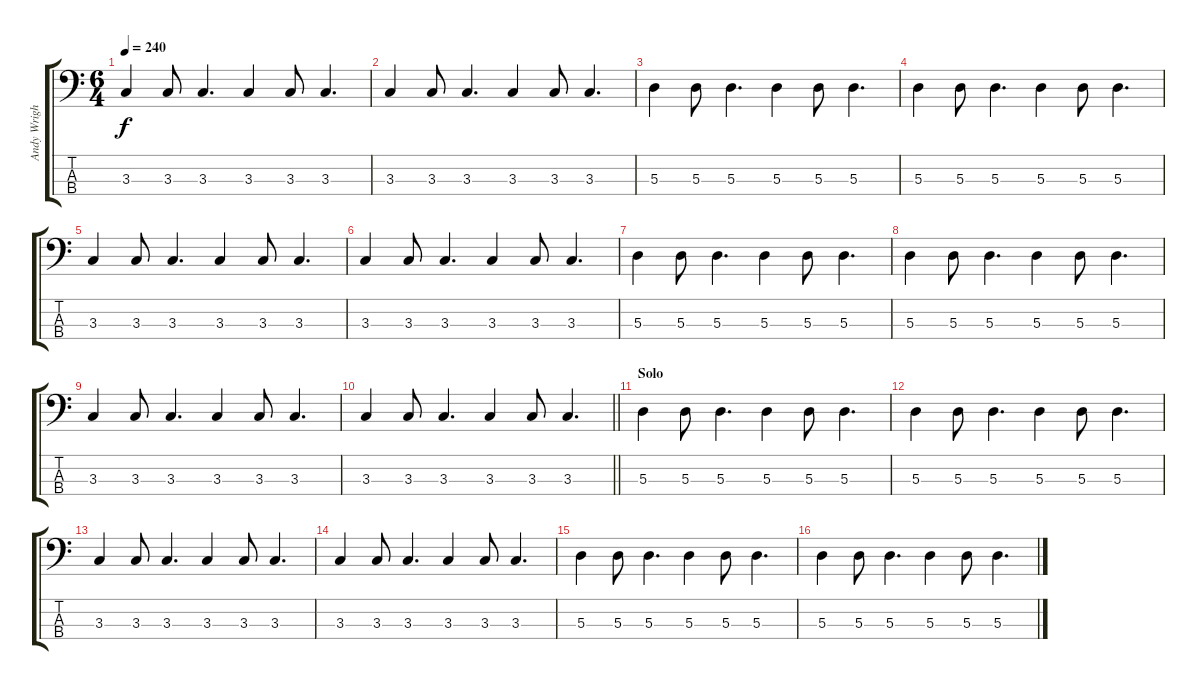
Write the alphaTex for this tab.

\track ("Andy Wrighton" "Andy Wrigh") {instrument electricbassfinger}
\staff {score tabs}
\tuning (G2 D2 A1 E1) {hide}
\ts (6 4)
\tempo 240
\clef f4
\ks c
3.3.4{dy f} 3.3.8 3.3.4{d} 3.3.4 3.3.8 3.3.4{d} |
3.3.4 3.3.8 3.3.4{d} 3.3.4 3.3.8 3.3.4{d} |
5.3.4 5.3.8 5.3.4{d} 5.3.4 5.3.8 5.3.4{d} |
5.3.4 5.3.8 5.3.4{d} 5.3.4 5.3.8 5.3.4{d} |
3.3.4 3.3.8 3.3.4{d} 3.3.4 3.3.8 3.3.4{d} |
3.3.4 3.3.8 3.3.4{d} 3.3.4 3.3.8 3.3.4{d} |
5.3.4 5.3.8 5.3.4{d} 5.3.4 5.3.8 5.3.4{d} |
5.3.4 5.3.8 5.3.4{d} 5.3.4 5.3.8 5.3.4{d} |
3.3.4 3.3.8 3.3.4{d} 3.3.4 3.3.8 3.3.4{d} |
\barLineRight lightlight
3.3.4 3.3.8 3.3.4{d} 3.3.4 3.3.8 3.3.4{d} |
\section ("" "Solo")
5.3.4 5.3.8 5.3.4{d} 5.3.4 5.3.8 5.3.4{d} |
5.3.4 5.3.8 5.3.4{d} 5.3.4 5.3.8 5.3.4{d} |
3.3.4 3.3.8 3.3.4{d} 3.3.4 3.3.8 3.3.4{d} |
3.3.4 3.3.8 3.3.4{d} 3.3.4 3.3.8 3.3.4{d} |
5.3.4 5.3.8 5.3.4{d} 5.3.4 5.3.8 5.3.4{d} |
5.3.4 5.3.8 5.3.4{d} 5.3.4 5.3.8 5.3.4{d}
